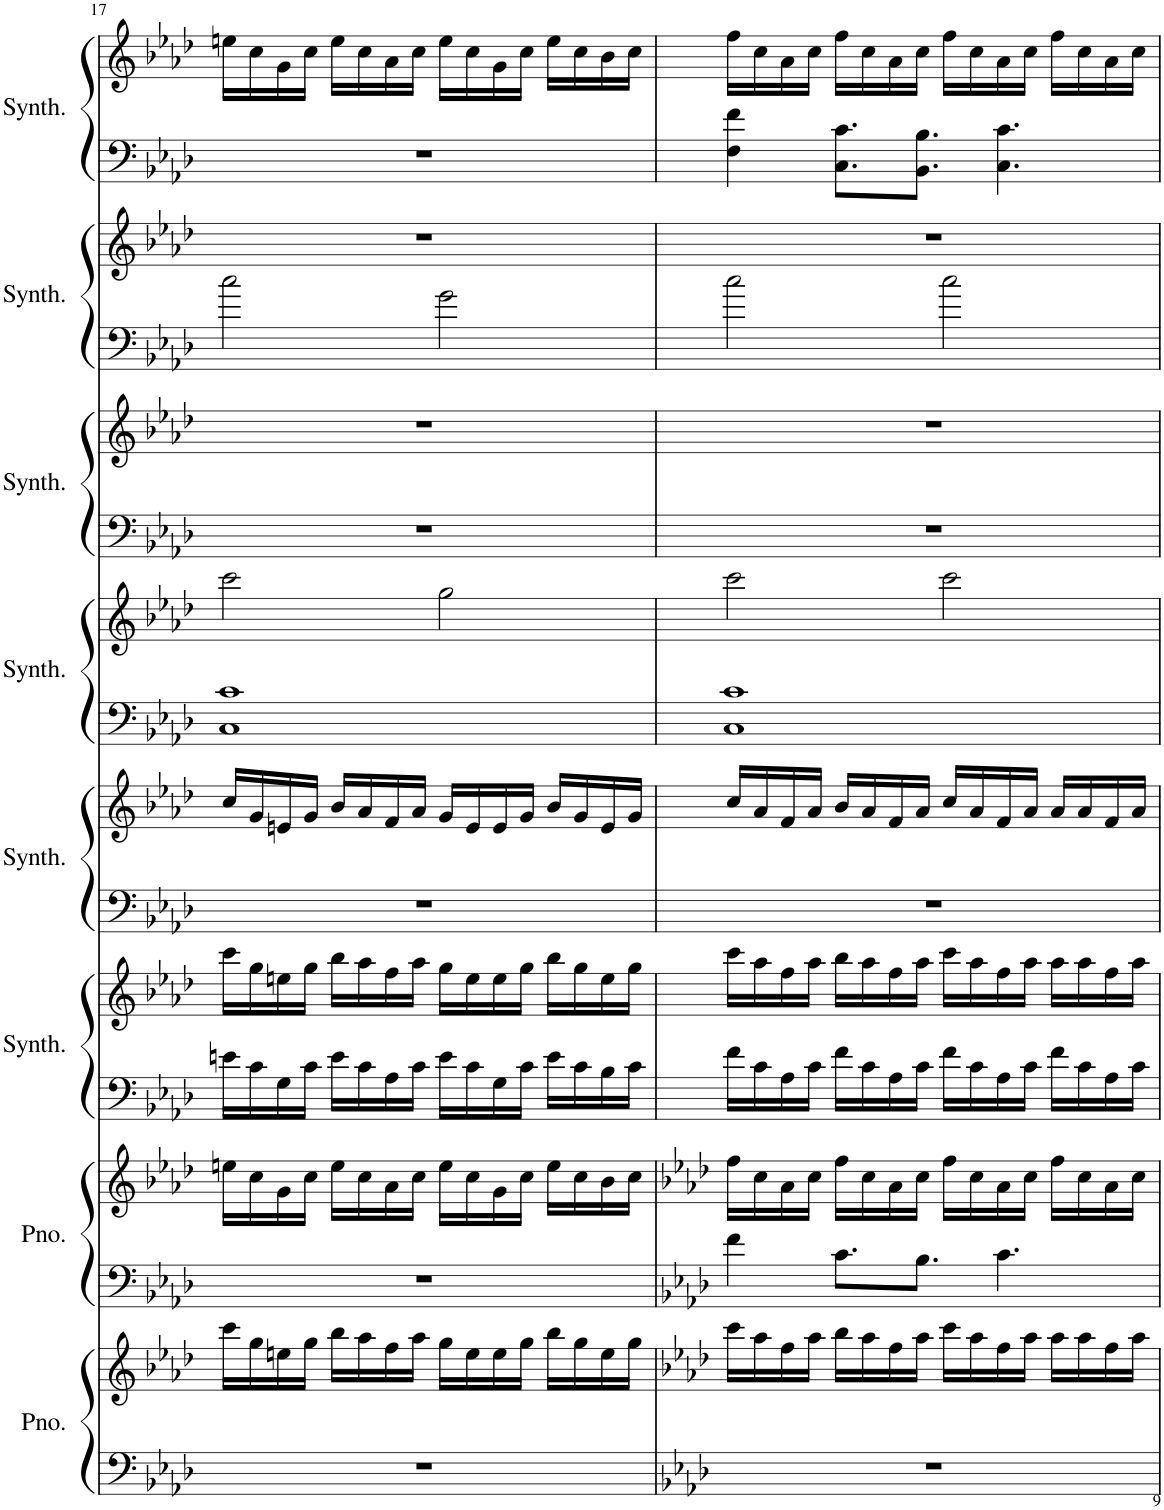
**kern	**kern	**kern	**kern	**kern	**kern	**kern	**kern	**kern	**kern	**kern	**kern	**kern	**kern	**kern	**kern
*part8	*part8	*part7	*part7	*part6	*part6	*part5	*part5	*part4	*part4	*part3	*part3	*part2	*part2	*part1	*part1
*staff16	*staff15	*staff14	*staff13	*staff12	*staff11	*staff10	*staff9	*staff8	*staff7	*staff6	*staff5	*staff4	*staff3	*staff2	*staff1
*I"Piano	*	*I"Piano	*	*I"Saw Synthesizer	*	*I"Square Synthesizer	*	*I"Metallic Synthesizer	*	*I"Poly Synthesizer	*	*I"New Age Synthesizer	*	*I"Saw Synthesizer	*
*I'Pno.	*	*I'Pno.	*	*I'Synth.	*	*I'Synth.	*	*I'Synth.	*	*I'Synth.	*	*I'Synth.	*	*I'Synth.	*
!!LO:PB:g=z
*clefF4	*clefG2	*clefF4	*clefG2	*clefF4	*clefG2	*clefF4	*clefG2	*clefF4	*clefG2	*clefF4	*clefG2	*clefF4	*clefG2	*clefF4	*clefG2
*k[b-e-a-d-]	*k[b-e-a-d-]	*k[b-e-a-d-]	*k[b-e-a-d-]	*k[b-e-a-d-]	*k[b-e-a-d-]	*k[b-e-a-d-]	*k[b-e-a-d-]	*k[b-e-a-d-]	*k[b-e-a-d-]	*k[b-e-a-d-]	*k[b-e-a-d-]	*k[b-e-a-d-]	*k[b-e-a-d-]	*k[b-e-a-d-]	*k[b-e-a-d-]
*M4/4	*M4/4	*M4/4	*M4/4	*M4/4	*M4/4	*M4/4	*M4/4	*M4/4	*M4/4	*M4/4	*M4/4	*M4/4	*M4/4	*M4/4	*M4/4
=17	=17	=17	=17	=17	=17	=17	=17	=17	=17	=17	=17	=17	=17	=17	=17
1r	16ccc\LL	1r	16een\LL	16en\LL	16ccc\LL	1r	16cc/LL	1C 1c	2ccc\	1r	1r	2cc\	1r	1r	16een\LL
.	16gg\	.	16cc\	16c\	16gg\	.	16g/	.	.	.	.	.	.	.	16cc\
.	16een\	.	16g\	16G\	16een\	.	16en/	.	.	.	.	.	.	.	16g\
.	16gg\JJ	.	16cc\JJ	16c\JJ	16gg\JJ	.	16g/JJ	.	.	.	.	.	.	.	16cc\JJ
.	16bb-\LL	.	16ee\LL	16e\LL	16bb-\LL	.	16b-/LL	.	.	.	.	.	.	.	16ee\LL
.	16aa-\	.	16cc\	16c\	16aa-\	.	16a-/	.	.	.	.	.	.	.	16cc\
.	16ff\	.	16a-\	16A-\	16ff\	.	16f/	.	.	.	.	.	.	.	16a-\
.	16aa-\JJ	.	16cc\JJ	16c\JJ	16aa-\JJ	.	16a-/JJ	.	.	.	.	.	.	.	16cc\JJ
.	16gg\LL	.	16ee\LL	16e\LL	16gg\LL	.	16g/LL	.	2gg\	.	.	2g\	.	.	16ee\LL
.	16ee\	.	16cc\	16c\	16ee\	.	16e/	.	.	.	.	.	.	.	16cc\
.	16ee\	.	16g\	16G\	16ee\	.	16e/	.	.	.	.	.	.	.	16g\
.	16gg\JJ	.	16cc\JJ	16c\JJ	16gg\JJ	.	16g/JJ	.	.	.	.	.	.	.	16cc\JJ
.	16bb-\LL	.	16ee\LL	16e\LL	16bb-\LL	.	16b-/LL	.	.	.	.	.	.	.	16ee\LL
.	16gg\	.	16cc\	16c\	16gg\	.	16g/	.	.	.	.	.	.	.	16cc\
.	16ee\	.	16b-\	16B-\	16ee\	.	16e/	.	.	.	.	.	.	.	16b-\
.	16gg\JJ	.	16cc\JJ	16c\JJ	16gg\JJ	.	16g/JJ	.	.	.	.	.	.	.	16cc\JJ
=18	=18	=18	=18	=18	=18	=18	=18	=18	=18	=18	=18	=18	=18	=18	=18
*k[b-e-a-d-]	*k[b-e-a-d-]	*k[b-e-a-d-]	*k[b-e-a-d-]	*	*	*	*	*	*	*	*	*	*	*	*
1r	16ccc\LL	4f\	16ff\LL	16f\LL	16ccc\LL	1r	16cc/LL	1C 1c	2ccc\	1r	1r	2cc\	1r	4F\ 4f\	16ff\LL
.	16aa-\	.	16cc\	16c\	16aa-\	.	16a-/	.	.	.	.	.	.	.	16cc\
.	16ff\	.	16a-\	16A-\	16ff\	.	16f/	.	.	.	.	.	.	.	16a-\
.	16aa-\JJ	.	16cc\JJ	16c\JJ	16aa-\JJ	.	16a-/JJ	.	.	.	.	.	.	.	16cc\JJ
.	16bb-\LL	8.c\L	16ff\LL	16f\LL	16bb-\LL	.	16b-/LL	.	.	.	.	.	.	8.C\ 8.c\L	16ff\LL
.	16aa-\	.	16cc\	16c\	16aa-\	.	16a-/	.	.	.	.	.	.	.	16cc\
.	16ff\	.	16a-\	16A-\	16ff\	.	16f/	.	.	.	.	.	.	.	16a-\
.	16aa-\JJ	8.B-\J	16cc\JJ	16c\JJ	16aa-\JJ	.	16a-/JJ	.	.	.	.	.	.	8.BB-\ 8.B-\J	16cc\JJ
.	16ccc\LL	.	16ff\LL	16f\LL	16ccc\LL	.	16cc/LL	.	2ccc\	.	.	2cc\	.	.	16ff\LL
.	16aa-\	.	16cc\	16c\	16aa-\	.	16a-/	.	.	.	.	.	.	.	16cc\
.	16ff\	4.c\	16a-\	16A-\	16ff\	.	16f/	.	.	.	.	.	.	4.C\ 4.c\	16a-\
.	16aa-\JJ	.	16cc\JJ	16c\JJ	16aa-\JJ	.	16a-/JJ	.	.	.	.	.	.	.	16cc\JJ
.	16aa-\LL	.	16ff\LL	16f\LL	16aa-\LL	.	16a-/LL	.	.	.	.	.	.	.	16ff\LL
.	16aa-\	.	16cc\	16c\	16aa-\	.	16a-/	.	.	.	.	.	.	.	16cc\
.	16ff\	.	16a-\	16A-\	16ff\	.	16f/	.	.	.	.	.	.	.	16a-\
.	16aa-\JJ	.	16cc\JJ	16c\JJ	16aa-\JJ	.	16a-/JJ	.	.	.	.	.	.	.	16cc\JJ
=	=	=	=	=	=	=	=	=	=	=	=	=	=	=	=
*-	*-	*-	*-	*-	*-	*-	*-	*-	*-	*-	*-	*-	*-	*-	*-
